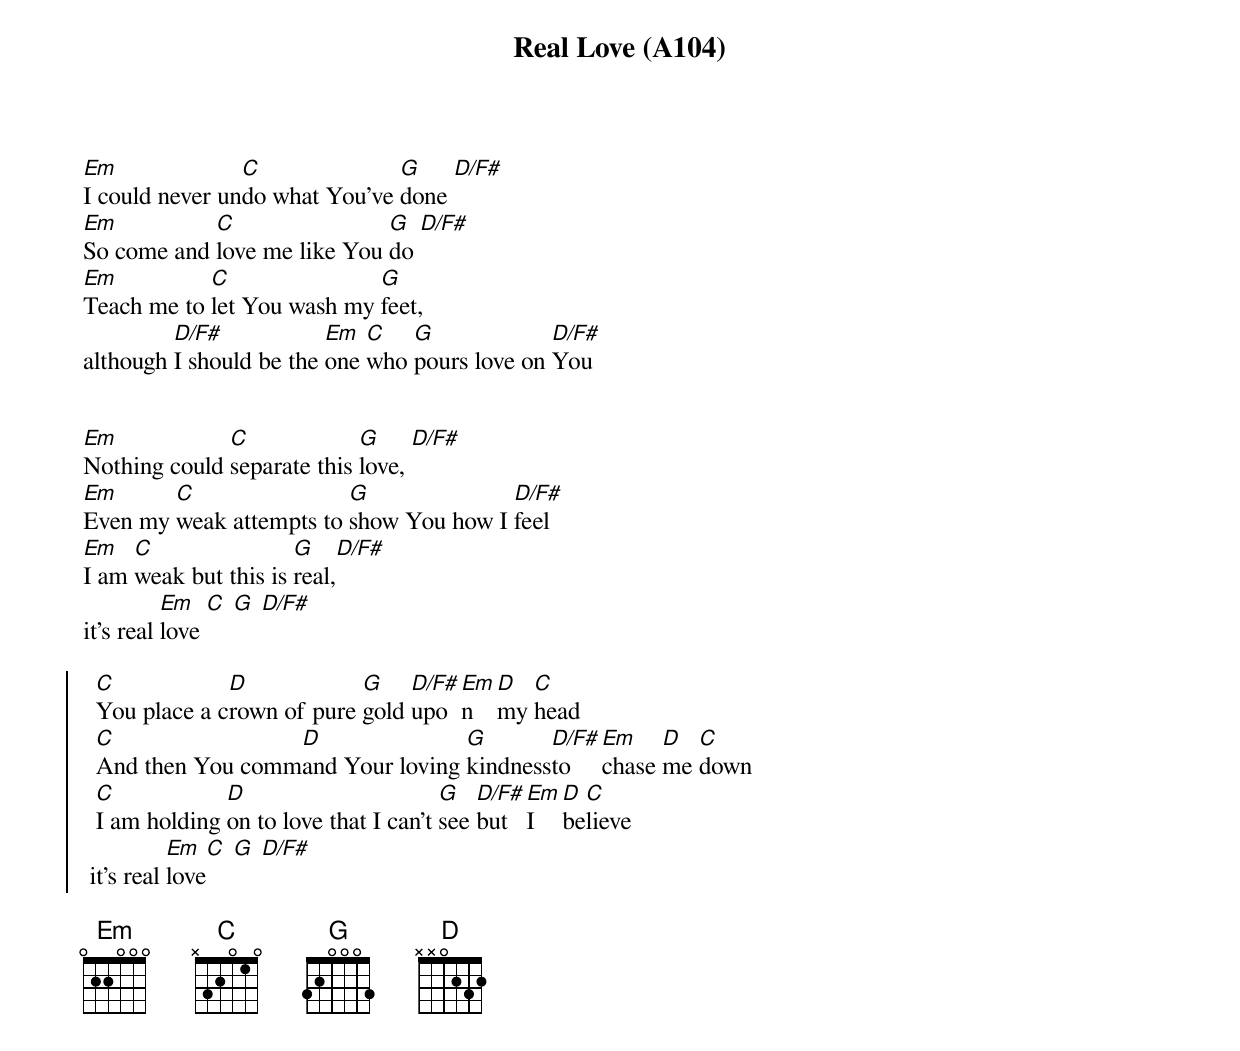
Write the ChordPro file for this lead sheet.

{title: Real Love (A104)}
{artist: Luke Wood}

[Em]I could never un[C]do what You've [G]done [D/F#]
[Em]So come and [C]love me like You [G]do [D/F#]
[Em]Teach me to [C]let You wash my [G]feet,
although [D/F#]I should be the [Em]one [C]who [G]pours love on [D/F#]You


[Em]Nothing could [C]separate this [G]love, [D/F#]
[Em]Even my [C]weak attempts to [G]show You how I [D/F#]feel
[Em]I am [C]weak but this is [G]real,[D/F#]
it's real [Em]love [C] [G] [D/F#]

{soc}
  [C]You place a c[D]rown of pure [G]gold [D/F#]upo[Em]n [D]my [C]head
  [C]And then You comm[D]and Your loving [G]kindness[D/F#]to [Em]chase [D]me [C]down
  [C]I am holding [D]on to love that I can't [G]see [D/F#]but [Em]I [D]be[C]lieve
 it's real [Em]love[C] [G] [D/F#]
 {eoc}

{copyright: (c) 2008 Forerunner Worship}
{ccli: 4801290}
